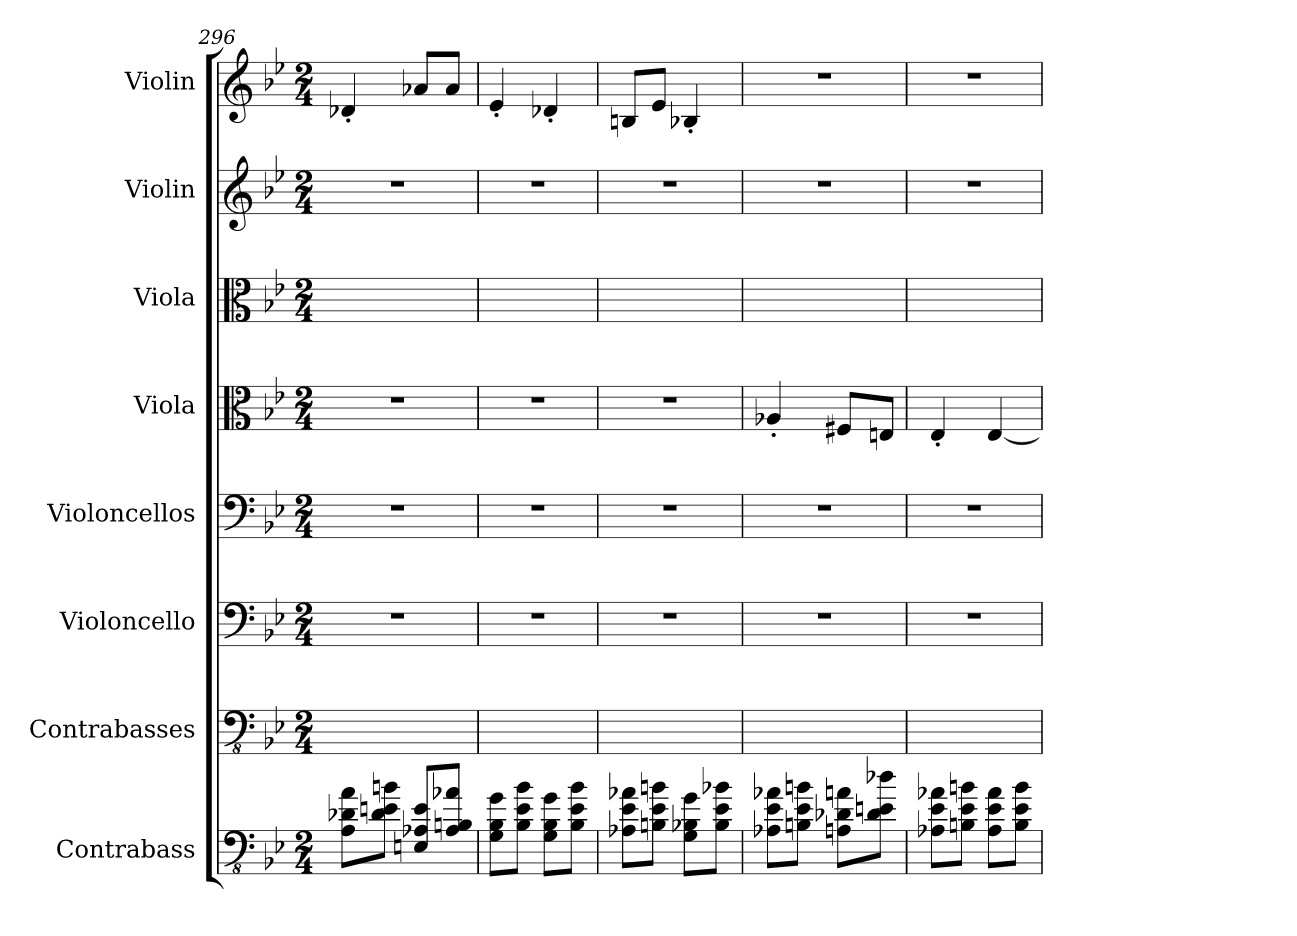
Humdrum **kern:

**kern	**kern	**kern	**kern	**kern	**kern	**kern	**kern
*part8	*part7	*part6	*part5	*part4	*part3	*part2	*part1
*staff8	*staff7	*staff6	*staff5	*staff4	*staff3	*staff2	*staff1
*I"Contrabass	*I"Contrabasses	*I"Violoncello	*I"Violoncellos	*I"Viola	*I"Viola	*I"Violin	*I"Violin
*I'Cb.	*I'Cbs.	*I'Vc.	*I'Vcs.	*I'Vla.	*I'Vla.	*I'Vln.	*I'Vln.
*clefFv4	*clefFv4	*clefF4	*clefF4	*clefC3	*clefC3	*clefG2	*clefG2
*ITrd7c12	*	*	*	*	*	*	*
*k[b-e-]	*k[b-e-]	*k[b-e-]	*k[b-e-]	*k[b-e-]	*k[b-e-]	*k[b-e-]	*k[b-e-]
*M2/4	*M2/4	*M2/4	*M2/4	*M2/4	*M2/4	*M2/4	*M2/4
=296	=296	=296	=296	=296	=296	=296	=296
8AAA\ 8DD-X\ 8AA\L	2ryy	2r	2r	2r	2ryy	2r	4d-X'/
8DD-\ 8EEn\ 8BBn\J	.	.	.	.	.	.	.
8EEEn/ 8AAA-X/ 8EE/L	.	.	.	.	.	.	8a-X/L
8AAA-/ 8BBBn/ 8AA-X/J	.	.	.	.	.	.	8a-/J
!!LO:PB:g=z
=297	=297	=297	=297	=297	=297	=297	=297
8GGG\ 8BBB-\ 8GG\L	2ryy	2r	2r	2r	2ryy	2r	4e-'/
8BBB-\ 8EE-\ 8BB-\J	.	.	.	.	.	.	.
8GGG\ 8BBB-\ 8GG\L	.	.	.	.	.	.	4d-X'/
8BBB-\ 8EE-\ 8BB-\J	.	.	.	.	.	.	.
=298	=298	=298	=298	=298	=298	=298	=298
8AAA-X\ 8EE-\ 8AA-X\L	2ryy	2r	2r	2r	2ryy	2r	8Bn/L
8BBBn\ 8EE-\ 8BBn\J	.	.	.	.	.	.	8e-/J
8GGG\ 8BBB-X\ 8GG\L	.	.	.	.	.	.	4B-X'/
8BBB-\ 8EE-\ 8BB-X\J	.	.	.	.	.	.	.
=299	=299	=299	=299	=299	=299	=299	=299
8AAA-X\ 8EE-\ 8AA-X\L	2ryy	2r	2r	4A-X'/	2ryy	2r	2r
8BBBn\ 8EE-\ 8BBn\J	.	.	.	.	.	.	.
8AAAn\ 8DD-X\ 8AAn\L	.	.	.	8F#X/L	.	.	.
8DD-\ 8EEn\ 8D-X\J	.	.	.	8En/J	.	.	.
=300	=300	=300	=300	=300	=300	=300	=300
8AAA-X\ 8EE-\ 8AA-X\L	2ryy	2r	2r	4E-'/	2ryy	2r	2r
8BBBn\ 8EE-\ 8BBn\J	.	.	.	.	.	.	.
8AAA-\ 8EE-\ 8AA-\L	.	.	.	[4E-/	.	.	.
8BBB\ 8EE-\ 8BB\J	.	.	.	.	.	.	.
=	=	=	=	=	=	=	=
*-	*-	*-	*-	*-	*-	*-	*-
